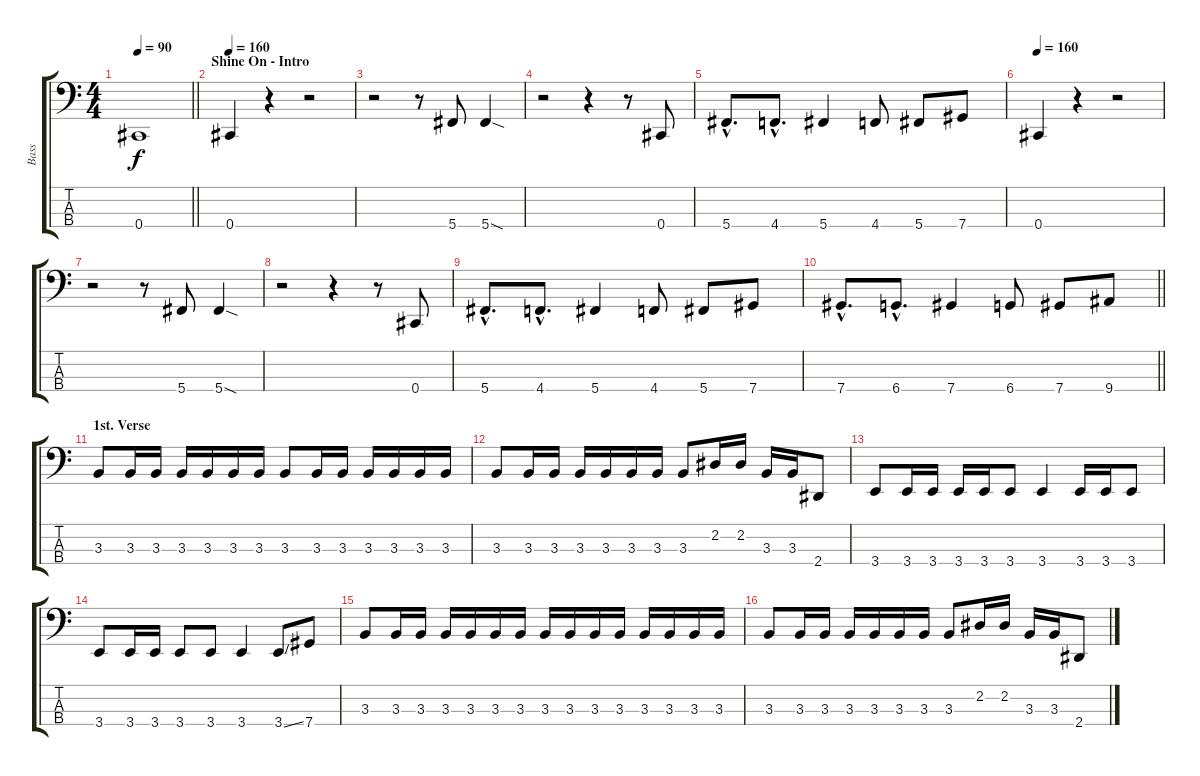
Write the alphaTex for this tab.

\track ("Bass" "Bass") {instrument electricbasspick}
\staff {score tabs}
\tuning (Gb2 Db2 Ab1 Db1) {hide}
\ts (4 4)
\tempo 90
\clef f4
\barLineRight lightlight
\ks c
0.4{t}.1{dy f} |
\section ("" "Shine On - Intro")
\tempo 160
0.4.4 r.4 r.2 |
r.2 r.8 5.4.8 5.4{sod}.4 |
r.2 r.4 r.8 0.4.8 |
5.4{hac}.8{d} 4.4{hac}.8{d} 5.4.4 4.4.8 5.4.8 7.4.8 |
\tempo 160
0.4.4 r.4 r.2 |
r.2 r.8 5.4.8 5.4{sod}.4 |
r.2 r.4 r.8 0.4.8 |
5.4{hac}.8{d} 4.4{hac}.8{d} 5.4.4 4.4.8 5.4.8 7.4.8 |
\barLineRight lightlight
7.4{hac}.8{d} 6.4{hac}.8{d} 7.4.4 6.4.8 7.4.8 9.4.8 |
\section ("" "1st. Verse")
3.3.8 3.3.16 3.3.16 3.3.16 3.3.16 3.3.16 3.3.16 3.3.8 3.3.16 3.3.16 3.3.16 3.3.16 3.3.16 3.3.16 |
3.3.8 3.3.16 3.3.16 3.3.16 3.3.16 3.3.16 3.3.16 3.3.8 2.2.16 2.2.16 3.3.16 3.3.16 2.4.8 |
3.4.8 3.4.16 3.4.16 3.4.16 3.4.16 3.4.8 3.4.4 3.4.16 3.4.16 3.4.8 |
3.4.8 3.4.16 3.4.16 3.4.8 3.4.8 3.4.4 3.4{ss}.8 7.4.8 |
3.3.8 3.3.16 3.3.16 3.3.16 3.3.16 3.3.16 3.3.16 3.3.16 3.3.16 3.3.16 3.3.16 3.3.16 3.3.16 3.3.16 3.3.16 |
3.3.8 3.3.16 3.3.16 3.3.16 3.3.16 3.3.16 3.3.16 3.3.8 2.2.16 2.2.16 3.3.16 3.3.16 2.4.8
